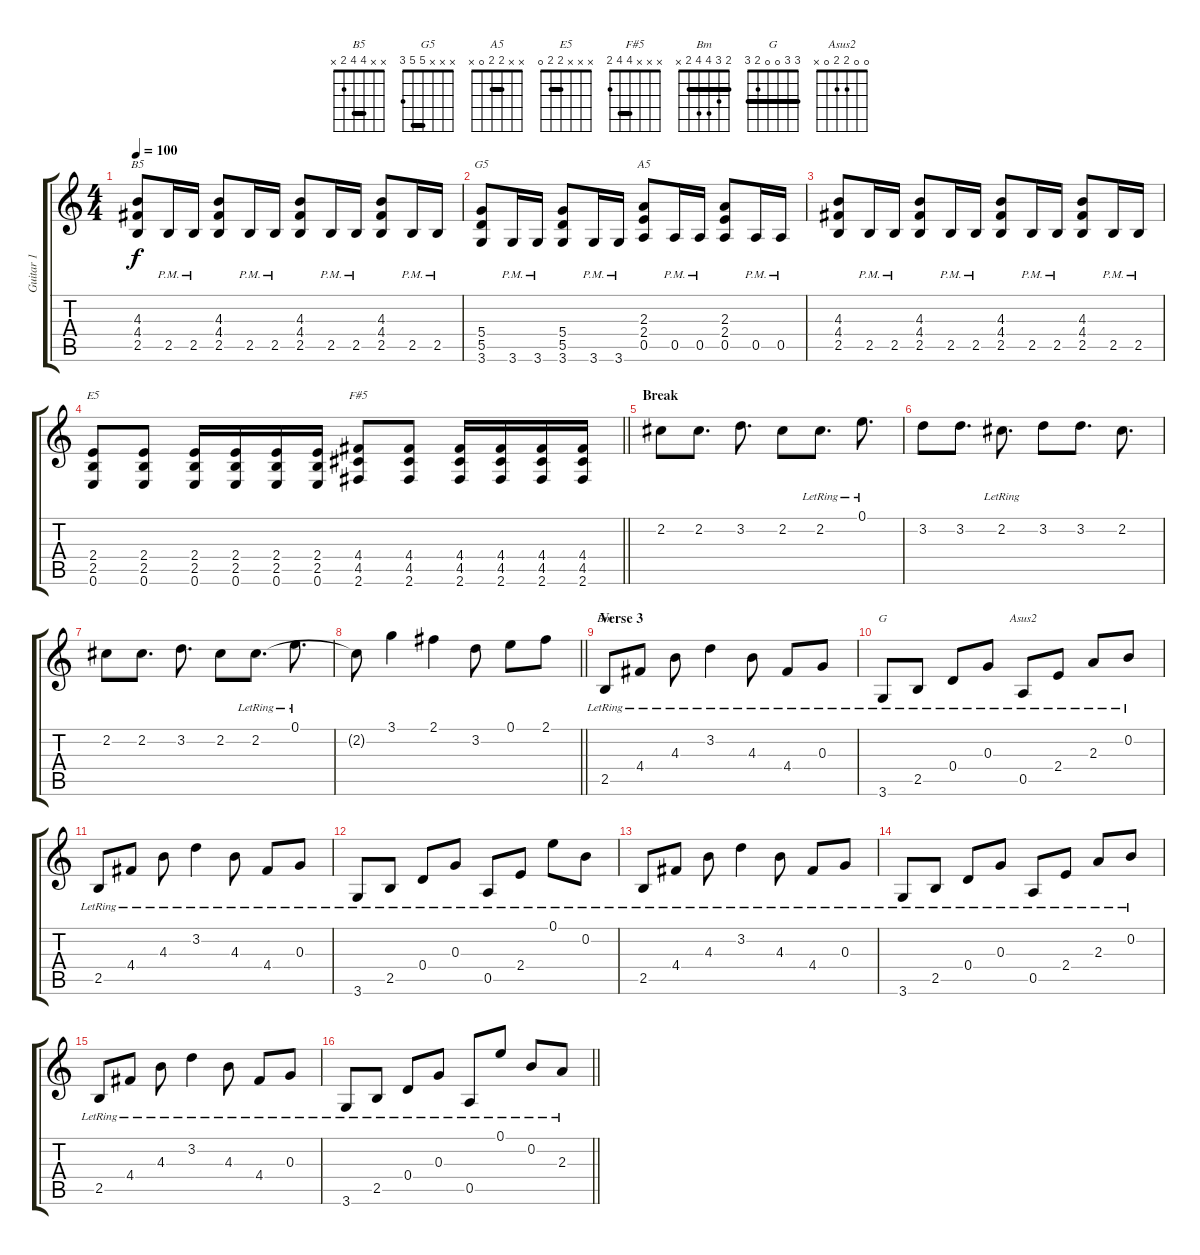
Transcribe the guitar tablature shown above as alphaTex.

\track ("Guitar 1" "Guitar 1") {instrument electricguitarclean}
\staff {score tabs}
\tuning (E4 B3 G3 D3 A2 E2) {hide}
\chord ("B5" x x 4 4 2 x) {barre 4}
\chord ("G5" x x x 5 5 3) {barre 5}
\chord ("A5" x x 2 2 0 x) {barre 2}
\chord ("E5" x x x 2 2 0) {barre 2}
\chord ("F#5" x x x 4 4 2) {barre 4}
\chord ("Bm" 2 3 4 4 2 x) {barre 2}
\chord ("G" 3 3 0 0 2 3) {barre 3}
\chord ("Asus2" 0 0 2 2 0 x)
\ts (4 4)
\tempo 100
\clef g2
\ks c
(4.3 4.4 2.5).8{ch "B5" dy f instrument distortionguitar} 2.5{pm}.16 2.5{pm}.16 (4.3 4.4 2.5).8 2.5{pm}.16 2.5{pm}.16 (4.3 4.4 2.5).8 2.5{pm}.16 2.5{pm}.16 (4.3 4.4 2.5).8 2.5{pm}.16 2.5{pm}.16 |
(5.4 5.5 3.6).8{ch "G5"} 3.6{pm}.16 3.6{pm}.16 (5.4 5.5 3.6).8 3.6{pm}.16 3.6{pm}.16 (2.3 2.4 0.5).8{ch "A5"} 0.5{pm}.16 0.5{pm}.16 (2.3 2.4 0.5).8 0.5{pm}.16 0.5{pm}.16 |
(4.3 4.4 2.5).8{instrument distortionguitar} 2.5{pm}.16 2.5{pm}.16 (4.3 4.4 2.5).8 2.5{pm}.16 2.5{pm}.16 (4.3 4.4 2.5).8 2.5{pm}.16 2.5{pm}.16 (4.3 4.4 2.5).8 2.5{pm}.16 2.5{pm}.16 |
\barLineRight lightlight
(2.4 2.5 0.6).8{ch "E5"} (2.4 2.5 0.6).8 (2.4 2.5 0.6).16 (2.4 2.5 0.6).16 (2.4 2.5 0.6).16 (2.4 2.5 0.6).16 (4.4 4.5 2.6).8{ch "F#5"} (4.4 4.5 2.6).8 (4.4 4.5 2.6).16 (4.4 4.5 2.6).16 (4.4 4.5 2.6).16 (4.4 4.5 2.6).16 |
\section ("" "Break")
2.2.8{volume 11 instrument electricguitarclean} 2.2.8{d} 3.2.8{d} 2.2.8 2.2{lr}.8{d} 0.1{lr}.8{d} |
3.2.8 3.2.8{d} 2.2{lr}.8{d} 3.2.8 3.2.8{d} 2.2.8{d} |
2.2.8{volume 11} 2.2.8{d} 3.2.8{d} 2.2.8 2.2{lr}.8{d} 0.1{lr}.8{d} |
\barLineRight lightlight
2.2{t}.8 3.1.4 2.1.4 3.2.8 0.1.8 2.1.8 |
\section ("" "Verse 3")
2.5{lr}.8{ch "Bm"} 4.4{lr}.8 4.3{lr}.8 3.2{lr}.4 4.3{lr}.8 4.4{lr}.8 0.3{lr}.8 |
3.6{lr}.8{ch "G"} 2.5{lr}.8 0.4{lr}.8 0.3{lr}.8 0.5{lr}.8{ch "Asus2"} 2.4{lr}.8 2.3{lr}.8 0.2{lr}.8 |
2.5{lr}.8 4.4{lr}.8 4.3{lr}.8 3.2{lr}.4 4.3{lr}.8 4.4{lr}.8 0.3{lr}.8 |
3.6{lr}.8 2.5{lr}.8 0.4{lr}.8 0.3{lr}.8 0.5{lr}.8 2.4{lr}.8 0.1{lr}.8 0.2{lr}.8 |
2.5{lr}.8 4.4{lr}.8 4.3{lr}.8 3.2{lr}.4 4.3{lr}.8 4.4{lr}.8 0.3{lr}.8 |
3.6{lr}.8 2.5{lr}.8 0.4{lr}.8 0.3{lr}.8 0.5{lr}.8 2.4{lr}.8 2.3{lr}.8 0.2{lr}.8 |
2.5{lr}.8 4.4{lr}.8 4.3{lr}.8 3.2{lr}.4 4.3{lr}.8 4.4{lr}.8 0.3{lr}.8 |
\barLineRight lightlight
3.6{lr}.8 2.5{lr}.8 0.4{lr}.8 0.3{lr}.8 0.5{lr}.8 0.1{lr}.8 0.2{lr}.8 2.3{lr}.8
